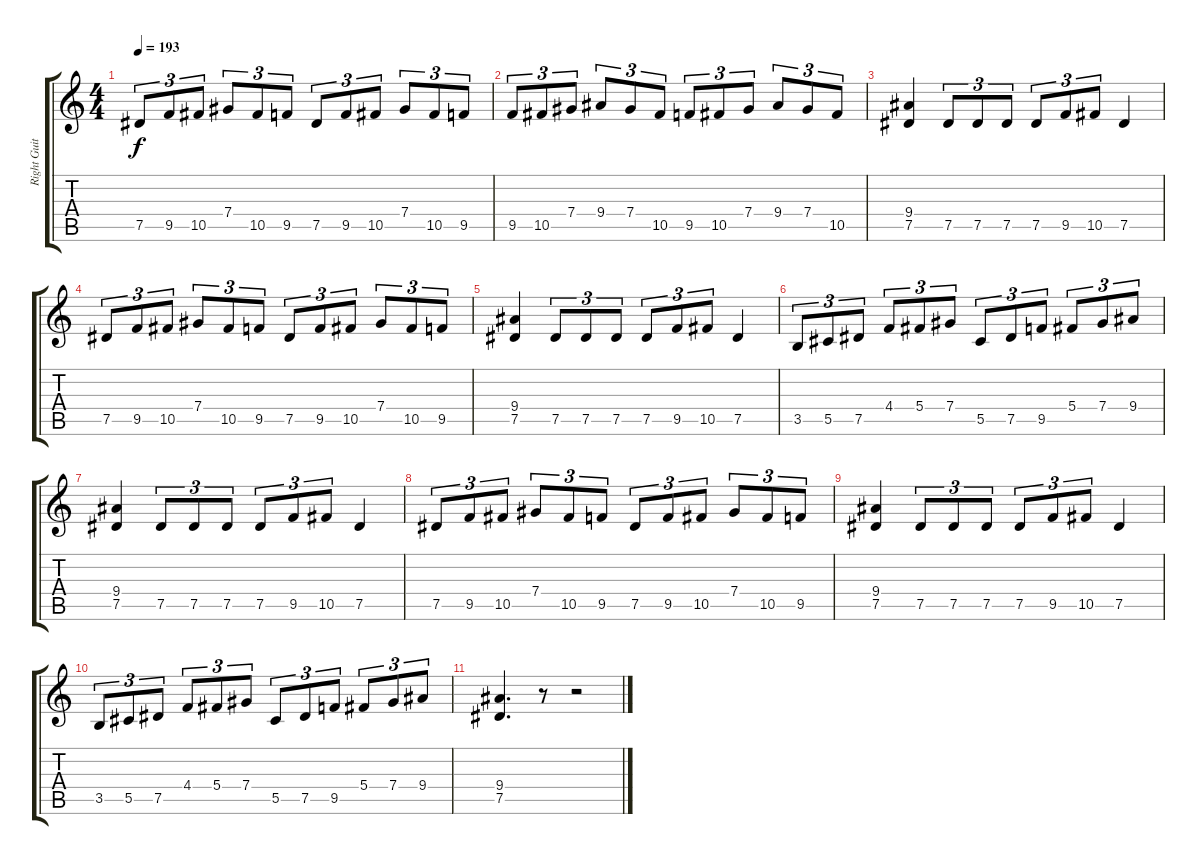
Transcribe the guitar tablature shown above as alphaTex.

\track ("Right Guitar" "Right Guit") {instrument distortionguitar}
\staff {score tabs}
\tuning (Eb4 Bb3 Gb3 Db3 Ab2 Eb2) {hide}
\ts (4 4)
\tempo 193
\clef g2
\ks c
7.5.8{tu (3 2) dy f} 9.5.8{tu (3 2)} 10.5.8{tu (3 2)} 7.4.8{tu (3 2)} 10.5.8{tu (3 2)} 9.5.8{tu (3 2)} 7.5.8{tu (3 2)} 9.5.8{tu (3 2)} 10.5.8{tu (3 2)} 7.4.8{tu (3 2)} 10.5.8{tu (3 2)} 9.5.8{tu (3 2)} |
9.5.8{tu (3 2)} 10.5.8{tu (3 2)} 7.4.8{tu (3 2)} 9.4.8{tu (3 2)} 7.4.8{tu (3 2)} 10.5.8{tu (3 2)} 9.5.8{tu (3 2)} 10.5.8{tu (3 2)} 7.4.8{tu (3 2)} 9.4.8{tu (3 2)} 7.4.8{tu (3 2)} 10.5.8{tu (3 2)} |
(9.4 7.5).4 7.5.8{tu (3 2)} 7.5.8{tu (3 2)} 7.5.8{tu (3 2)} 7.5.8{tu (3 2)} 9.5.8{tu (3 2)} 10.5.8{tu (3 2)} 7.5.4 |
7.5.8{tu (3 2)} 9.5.8{tu (3 2)} 10.5.8{tu (3 2)} 7.4.8{tu (3 2)} 10.5.8{tu (3 2)} 9.5.8{tu (3 2)} 7.5.8{tu (3 2)} 9.5.8{tu (3 2)} 10.5.8{tu (3 2)} 7.4.8{tu (3 2)} 10.5.8{tu (3 2)} 9.5.8{tu (3 2)} |
(9.4 7.5).4 7.5.8{tu (3 2)} 7.5.8{tu (3 2)} 7.5.8{tu (3 2)} 7.5.8{tu (3 2)} 9.5.8{tu (3 2)} 10.5.8{tu (3 2)} 7.5.4 |
3.5.8{tu (3 2)} 5.5.8{tu (3 2)} 7.5.8{tu (3 2)} 4.4.8{tu (3 2)} 5.4.8{tu (3 2)} 7.4.8{tu (3 2)} 5.5.8{tu (3 2)} 7.5.8{tu (3 2)} 9.5.8{tu (3 2)} 5.4.8{tu (3 2)} 7.4.8{tu (3 2)} 9.4.8{tu (3 2)} |
(9.4 7.5).4 7.5.8{tu (3 2)} 7.5.8{tu (3 2)} 7.5.8{tu (3 2)} 7.5.8{tu (3 2)} 9.5.8{tu (3 2)} 10.5.8{tu (3 2)} 7.5.4 |
7.5.8{tu (3 2)} 9.5.8{tu (3 2)} 10.5.8{tu (3 2)} 7.4.8{tu (3 2)} 10.5.8{tu (3 2)} 9.5.8{tu (3 2)} 7.5.8{tu (3 2)} 9.5.8{tu (3 2)} 10.5.8{tu (3 2)} 7.4.8{tu (3 2)} 10.5.8{tu (3 2)} 9.5.8{tu (3 2)} |
(9.4 7.5).4 7.5.8{tu (3 2)} 7.5.8{tu (3 2)} 7.5.8{tu (3 2)} 7.5.8{tu (3 2)} 9.5.8{tu (3 2)} 10.5.8{tu (3 2)} 7.5.4 |
3.5.8{tu (3 2)} 5.5.8{tu (3 2)} 7.5.8{tu (3 2)} 4.4.8{tu (3 2)} 5.4.8{tu (3 2)} 7.4.8{tu (3 2)} 5.5.8{tu (3 2)} 7.5.8{tu (3 2)} 9.5.8{tu (3 2)} 5.4.8{tu (3 2)} 7.4.8{tu (3 2)} 9.4.8{tu (3 2)} |
(9.4 7.5).4{d} r.8 r.2
